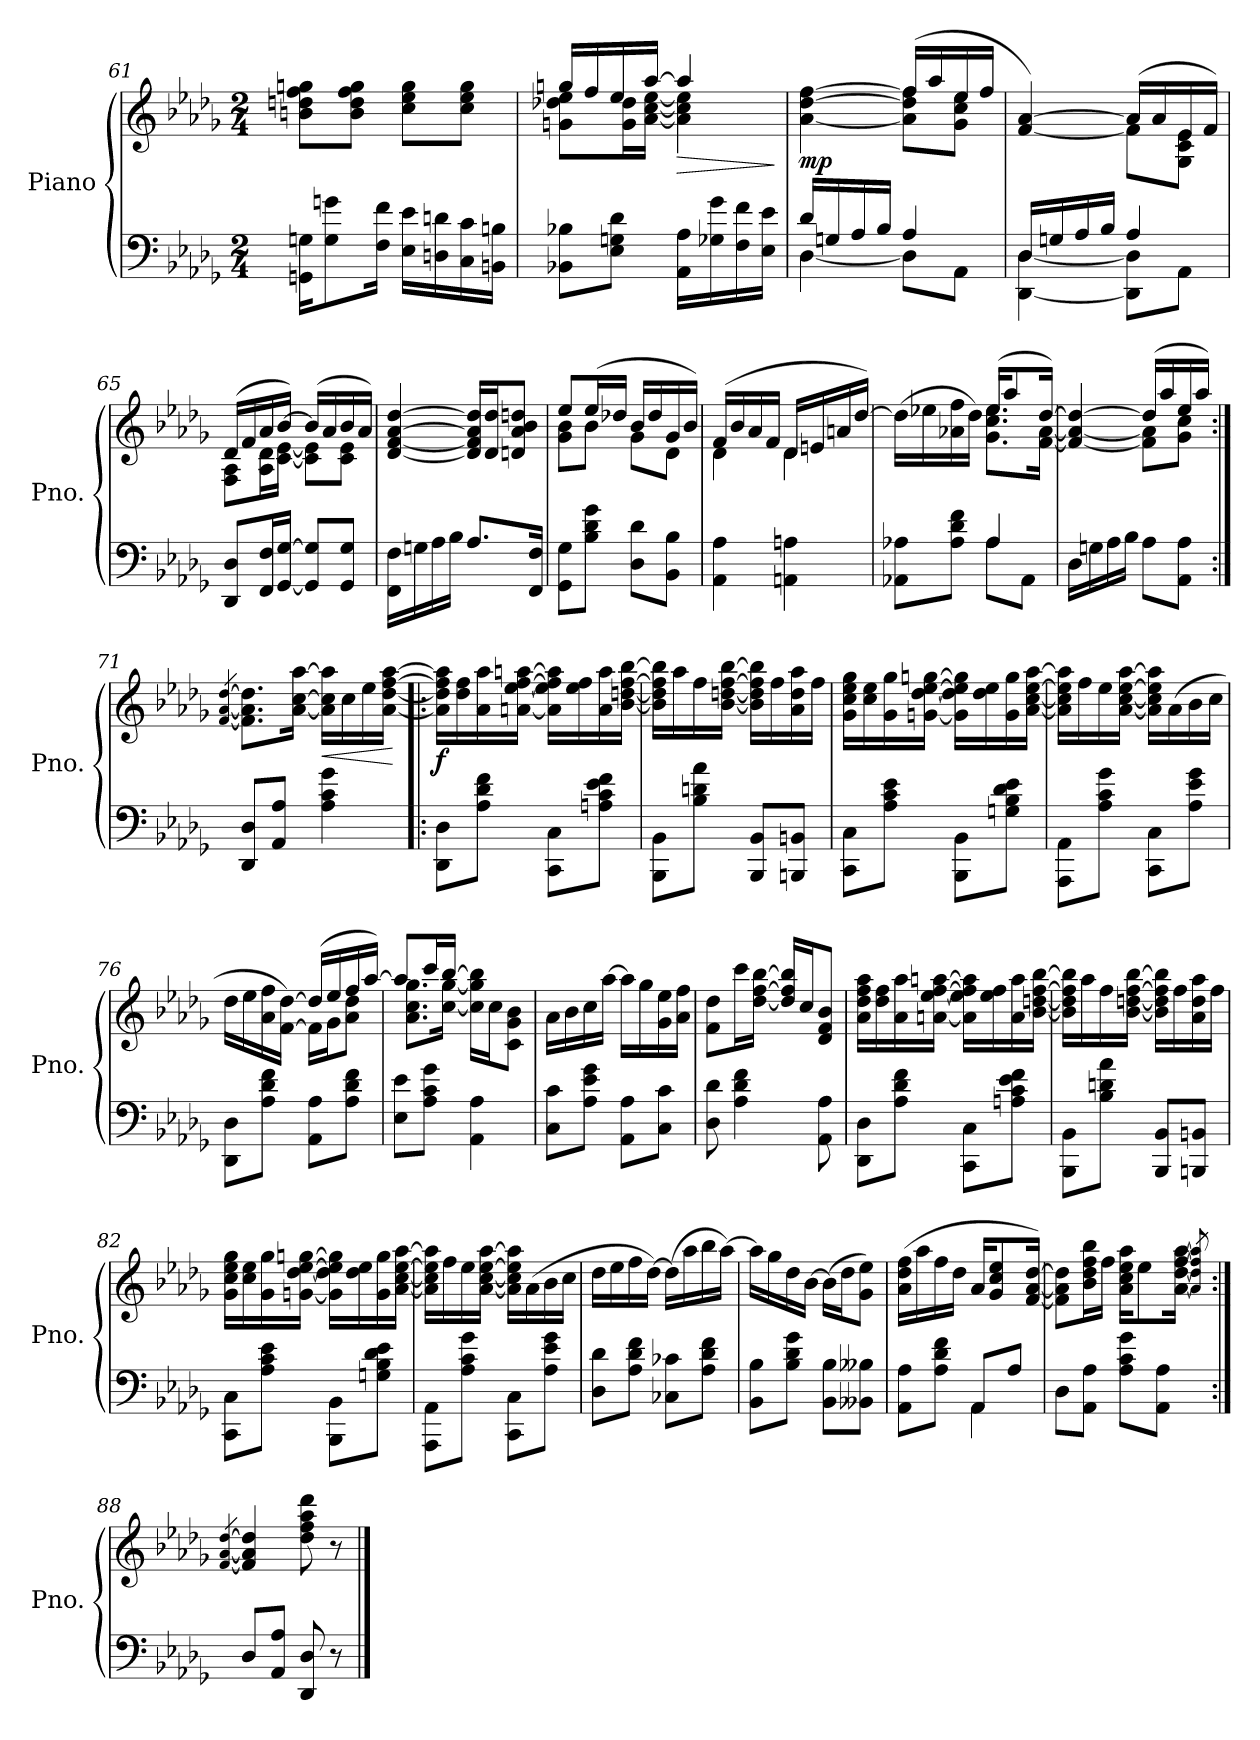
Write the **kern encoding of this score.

**kern	**kern	**dynam
*part1	*part1	*part1
*staff2	*staff1	*staff1/2
*I"Piano	*	*
*I'Pno.	*	*
*clefF4	*clefG2	*
*k[b-e-a-d-g-]	*k[b-e-a-d-g-]	*
*M2/4	*M2/4	*
=61	=61	=61
16GGn\ 16Gn\KL	8bn\ 8ddn\ 8ff\ 8ggn\L	.
8G\ 8gn\	.	.
.	8b\ 8dd\ 8ff\ 8gg\J	.
16F\ 16f\Jk	.	.
16E-\ 16e-\LL	8cc\ 8ee-\ 8gg\L	.
16Dn\ 16dn\	.	.
16C\ 16c\	8cc\ 8ee-\ 8gg\J	.
16BBn\ 16Bn\JJ	.	.
=62	=62	=62
*	*^	*
8BB-X\ 8B-X\L	16ggn/LL	8gn\ 8dd-X\ 8ee-\L	.
.	16ff/	.	.
8E-\ 8Gn\ 8d-\J	16ee-/	16g\ 16dd-\L	.
.	[16aa-/JJ	[16a-\ [16cc\ [16ee-\JJ	.
!	!	!	!LO:HP:b
16AA-\ 16A-\LL	4aa-/]	4a-\] 4cc\] 4ee-\]	>
16G-X\ 16g-\	.	.	.
16F\ 16f\	.	.	.
16E-\ 16e-\JJ	.	.	.
*	*v	*v	*
.	.	]
!!LO:LB:g=z
=63	=63	=63
*^	*^	*
!	!	!	!	!LO:DY:b
16d-/LL	[4D-\	[4a-\ [4dd-\ [4ff\	4ryy	mp
16Gn/	.	.	.	.
16A-/	.	.	.	.
16B-/JJ	.	.	.	.
4A-/	8D-\L]	(>16ff/LL	8a-\] 8dd-\] 8ff\]L	.
.	.	16aa-/	.	.
.	8AA-\J	16ee-/	8g-\ 8cc\ 8ee-\J	.
.	.	16ff/JJ	.	.
=64	=64	=64	=64	=64
16D-/LL	[4DD-\ [4D-\	[4f/ [4a-/)	4ryy	.
16Gn/	.	.	.	.
16A-/	.	.	.	.
16B-/JJ	.	.	.	.
4A-/	8DD-\] 8D-\]L	(>16a-/LL]	8f\L]	.
.	.	16a-/	.	.
.	8AA-\J	16e-/	8G-\ 8c\ 8e-\J	.
.	.	16f/JJ)	.	.
*v	*v	*	*	*
=65	=65	=65	=65
8DD-/ 8D-/L	(>16d-/LL	8F\ 8A-\L	.
.	16f/	.	.
16FF/ 16F/L	16a-/	16A-\ 16d-\L	.
[16GG-/ [16G-/JJ	[16b-/JJ)	[16c\ [16e-\JJ	.
8GG-/] 8G-/]L	(>16b-/LL]	8c\] 8e-\]L	.
.	16a-/	.	.
8GG-/ 8G-/J	16b-/	8c\ 8e-\J	.
.	16a-/JJ)	.	.
*	*v	*v	*
=66	=66	=66
16FF\ 16F\LL	[4d-/ [4f/ [4a-/ [4dd-/	.
16Gn\	.	.
16A-\	.	.
16B-\JJ	.	.
8.A-/L	16d-/] 16f/] 16a-/] 16dd-/]LL	.
.	16d-/ 16dd-/J	.
.	8dn/ 8a-/ 8b-/ 8ddn/J	.
16FF/ 16F/Jk	.	.
!!LO:PB:g=z
=67	=67	=67
*	*^	*
8GG-\ 8G-\L	8ee-/L	8g-\ 8b-\L	.
8B-\ 8d-\ 8g-\J	(>16ee-/L	8b-\J	.
.	16dd-X/JJ	.	.
8D-\ 8d-\L	16b-/LL	8g-\L	.
.	16dd-/	.	.
8BB-\ 8B-\J	16g-/	8d-\J	.
.	16b-/JJ)	.	.
=68	=68	=68	=68
4AA-\ 4A-\	(>16f/LL	4d-\	.
.	16b-/	.	.
.	16a-/	.	.
.	16f/JJ	.	.
4AAn\ 4An\	16d-/LL	4d-\	.
.	16en/	.	.
.	16an/	.	.
.	[16dd-/JJ)	.	.
=69	=69	=69	=69
*^	*	*	*
8AA-X\ 8A-X\L	4ryy	(>16dd-\LL]	4ryy	.
.	.	16ee-X\	.	.
8A-\ 8d-\ 8f\J	.	16a-X\ 16ff\	.	.
.	.	16dd-\JJ)	.	.
4A-/	8A-\L	(>16ee-/KL	8.g-\ 8.cc\ 8.ee-\L	.
.	.	8aa-/	.	.
.	8AA-\J	.	.	.
.	.	[16dd-/Jk)	[16f\ [16a-\Jk	.
*v	*v	*	*	*
=70	=70	=70	=70
16D-\LL	4f/_ 4a-/_ 4dd-/_	4ryy	.
16Gn\	.	.	.
16A-\	.	.	.
16B-\JJ	.	.	.
8A-\L	(>16dd-/LL]	8f\] 8a-\]L	.
.	16aa-/	.	.
8AA-\ 8A-\J	16ee-/	8g-\ 8cc\J	.
.	16aa-/JJ)	.	.
*	*v	*v	*
=71:|!	=71:|!	=71:|!
.	[4qf/ [4qa-/ [4qdd-/	.
8DD-/ 8D-/L	8.f\] 8.a-\] 8.dd-\]L	.
8AA-/ 8A-/J	.	.
.	[16a-\ [16cc\ [16aa-\Jk	.
!	!	!LO:HP:b
4A-\ 4c\ 4g-\	16a-\] 16cc\] 16aa-\]LL	<
.	16cc\	.
.	16ee-\	.
.	[16a-\ [16dd-\ [16ff\ [16aa-\JJ	.
.	.	[
!!LO:LB:g=z
=72!|:	=72!|:	=72!|:
!	!	!LO:DY:b
8DD-\ 8D-\L	16a-\] 16dd-\] 16ff\] 16aa-\]LL	f
.	16dd-\ 16ff\	.
8A-\ 8d-\ 8f\J	16a-\ 16aa-\	.
.	[16an\ [16ee-\ [16ff\ [16aan\JJ	.
8CC\ 8C\L	16a\] 16ee-\] 16ff\] 16aa\]LL	.
.	16ee-\ 16ff\	.
8An\ 8c\ 8e-\ 8f\J	16a\ 16aa\	.
.	[16b-\ [16ddn\ [16ff\ [16bb-\JJ	.
=73	=73	=73
8BBB-\ 8BB-\L	16b-\] 16dd\] 16ff\] 16bb-\]LL	.
.	16aa-\	.
8B-\ 8dn\ 8a-\J	16ff\	.
.	[16b-\ [16ddn\ [16ff\ [16bb-\JJ	.
8BBB-/ 8BB-/L	16b-\] 16dd\] 16ff\] 16bb-\]LL	.
.	16ff\	.
8BBBn/ 8BBn/J	16a-\ 16dd\ 16aa-\	.
.	16ff\JJ	.
=74	=74	=74
8CC\ 8C\L	16g-\ 16cc\ 16ee-\ 16gg-\LL	.
.	16cc\ 16ee-\	.
8A-\ 8c\ 8e-\J	16g-\ 16gg-\	.
.	[16gn\ [16dd-\ [16ee-\ [16ggn\JJ	.
8BBB-\ 8BB-\L	16g\] 16dd-\] 16ee-\] 16gg\]LL	.
.	16dd-\ 16ee-\	.
8Gn\ 8B-\ 8d-\ 8e-\J	16g\ 16gg\	.
.	[16a-\ [16cc\ [16ee-\ [16aa-\JJ	.
=75	=75	=75
8AAA-\ 8AA-\L	16a-\] 16cc\] 16ee-\] 16aa-\]LL	.
.	16ff\	.
8A-\ 8c\ 8g-\J	16ee-\	.
.	[16a-\ [16cc\ [16ee-\ [16aa-\JJ	.
8CC\ 8C\L	16a-\] 16cc\] 16ee-\] 16aa-\]LL	.
.	(>16a-\	.
8A-\ 8e-\ 8g-\J	16b-\	.
.	16cc\JJ	.
!!LO:LB:g=z
=76	=76	=76
*	*^	*
8DD-\ 8D-\L	16dd-\LL	4ryy	.
.	16ee-\	.	.
8A-\ 8d-\ 8f\J	16a-\ 16ff\	.	.
.	[16f\ [16dd-\JJ)	.	.
8AA-\ 8A-\L	(>16dd-/LL]	16f\LL]	.
.	16ee-/	16g-\J	.
8A-\ 8d-\ 8f\J	16ff/	8a-\ 8dd-\J	.
.	[16aa-/JJ)	.	.
=77	=77	=77	=77
8E-\ 8e-\L	8aa-/L]	8.a-\ 8.cc\ 8.gg-\L	.
8A-\ 8c\ 8g-\J	16ccc/L	.	.
.	[16bb-/JJ	[16cc\ [16gg-\Jk	.
4AA-\ 4A-\	16cc\] 16gg-\] 16bb-\]LL	4ryy	.
.	16cc\J	.	.
.	8c\ 8g-\ 8b-\J	.	.
*	*v	*v	*
=78	=78	=78
8C\ 8c\L	16a-\LL	.
.	16b-\	.
8A-\ 8e-\ 8g-\J	16cc\	.
.	[16aa-\JJ	.
8AA-\ 8A-\L	16aa-\LL]	.
.	16gg-\	.
8C\ 8c\J	16g-\ 16ee-\	.
.	16a-\ 16ff\JJ	.
=79	=79	=79
8D-\ 8d-\	8f\ 8dd-\L	.
4A-\ 4d-\ 4f\	16ccc\L	.
.	[16dd-\ [16ff\ [16bb-\JJ	.
.	16dd-/] 16ff/] 16bb-/]LL	.
.	16cc/J	.
8AA-\ 8A-\	8d-/ 8f/ 8b-/J	.
!!LO:LB:g=z
=80	=80	=80
8DD-\ 8D-\L	16a-\ 16dd-\ 16ff\ 16aa-\LL	.
.	16dd-\ 16ff\	.
8A-\ 8d-\ 8f\J	16a-\ 16aa-\	.
.	[16an\ [16ee-\ [16ff\ [16aan\JJ	.
8CC\ 8C\L	16a\] 16ee-\] 16ff\] 16aa\]LL	.
.	16ee-\ 16ff\	.
8An\ 8c\ 8e-\ 8f\J	16a\ 16aa\	.
.	[16b-\ [16ddn\ [16ff\ [16bb-\JJ	.
=81	=81	=81
8BBB-\ 8BB-\L	16b-\] 16dd\] 16ff\] 16bb-\]LL	.
.	16aa-\	.
8B-\ 8dn\ 8a-\J	16ff\	.
.	[16b-\ [16ddn\ [16ff\ [16bb-\JJ	.
8BBB-/ 8BB-/L	16b-\] 16dd\] 16ff\] 16bb-\]LL	.
.	16ff\	.
8BBBn/ 8BBn/J	16a-\ 16dd\ 16aa-\	.
.	16ff\JJ	.
=82	=82	=82
8CC\ 8C\L	16g-\ 16cc\ 16ee-\ 16gg-\LL	.
.	16cc\ 16ee-\	.
8A-\ 8c\ 8e-\J	16g-\ 16gg-\	.
.	[16gn\ [16dd-\ [16ee-\ [16ggn\JJ	.
8BBB-\ 8BB-\L	16g\] 16dd-\] 16ee-\] 16gg\]LL	.
.	16dd-\ 16ee-\	.
8Gn\ 8B-\ 8d-\ 8e-\J	16g\ 16gg\	.
.	[16a-\ [16cc\ [16ee-\ [16aa-\JJ	.
=83	=83	=83
8AAA-\ 8AA-\L	16a-\] 16cc\] 16ee-\] 16aa-\]LL	.
.	16ff\	.
8A-\ 8c\ 8g-\J	16ee-\	.
.	[16a-\ [16cc\ [16ee-\ [16aa-\JJ	.
8CC\ 8C\L	16a-\] 16cc\] 16ee-\] 16aa-\]LL	.
.	(>16a-\	.
8A-\ 8e-\ 8g-\J	16b-\	.
.	16cc\JJ	.
!!LO:LB:g=z
=84	=84	=84
8D-\ 8d-\L	16dd-\LL	.
.	16ee-\	.
8A-\ 8d-\ 8f\J	16ff\	.
.	[16dd-\JJ)	.
8C-X\ 8c-X\L	(>16dd-\LL]	.
.	16aa-\	.
8A-\ 8d-\ 8f\J	16bb-\	.
.	[16aa-\JJ)	.
=85	=85	=85
8BB-\ 8B-\L	16aa-\LL]	.
.	16gg-\	.
8B-\ 8d-\ 8g-\J	16dd-\	.
.	[16b-\JJ	.
8BB-\ 8B-\L	(>16b-\LL]	.
.	16dd-\J	.
8BB--X\ 8B--X\J	8g-\ 8ee-\J)	.
=86	=86	=86
*^	*	*
8AA-\ 8A-\L	4ryy	(>16a-\ 16dd-\ 16ff\LL	.
.	.	16aa-\	.
8A-\ 8d-\ 8f\J	.	16ff\	.
.	.	16dd-\JJ	.
8AA-/L	4AA-\	16a-/KL	.
.	.	8g-/ 8cc/ 8ee-/	.
8A-/J	.	.	.
.	.	[16f/ [16a-/ [16dd-/Jk)	.
*v	*v	*	*
=87	=87	=87
8D-\L	8f\] 8a-\] 8dd-\]L	.
8AA-\ 8A-\J	16b-\ 16dd-\ 16ff\ 16bb-\L	.
.	16ff\JJ	.
8A-\ 8c\ 8g-\L	16a-\ 16cc\ 16ee-\ 16aa-\KL	.
.	8ee-\	.
8AA-\ 8A-\J	.	.
.	[16a-\ [16dd-\ [16ff\ [16aa-\Jk	.
.	8qa-/] 8qdd-/] 8qff/] 8qaa-/]	.
=88:|!	=88:|!	=88:|!
.	[4qf/ [4qa-/ [4qdd-/	.
8D-/L	4f/] 4a-/] 4dd-/]	.
8AA-/ 8A-/J	.	.
8DD-/ 8D-/	8dd-\ 8ff\ 8aa-\ 8ddd-\	.
8r	8r	.
==	==	==
*-	*-	*-
